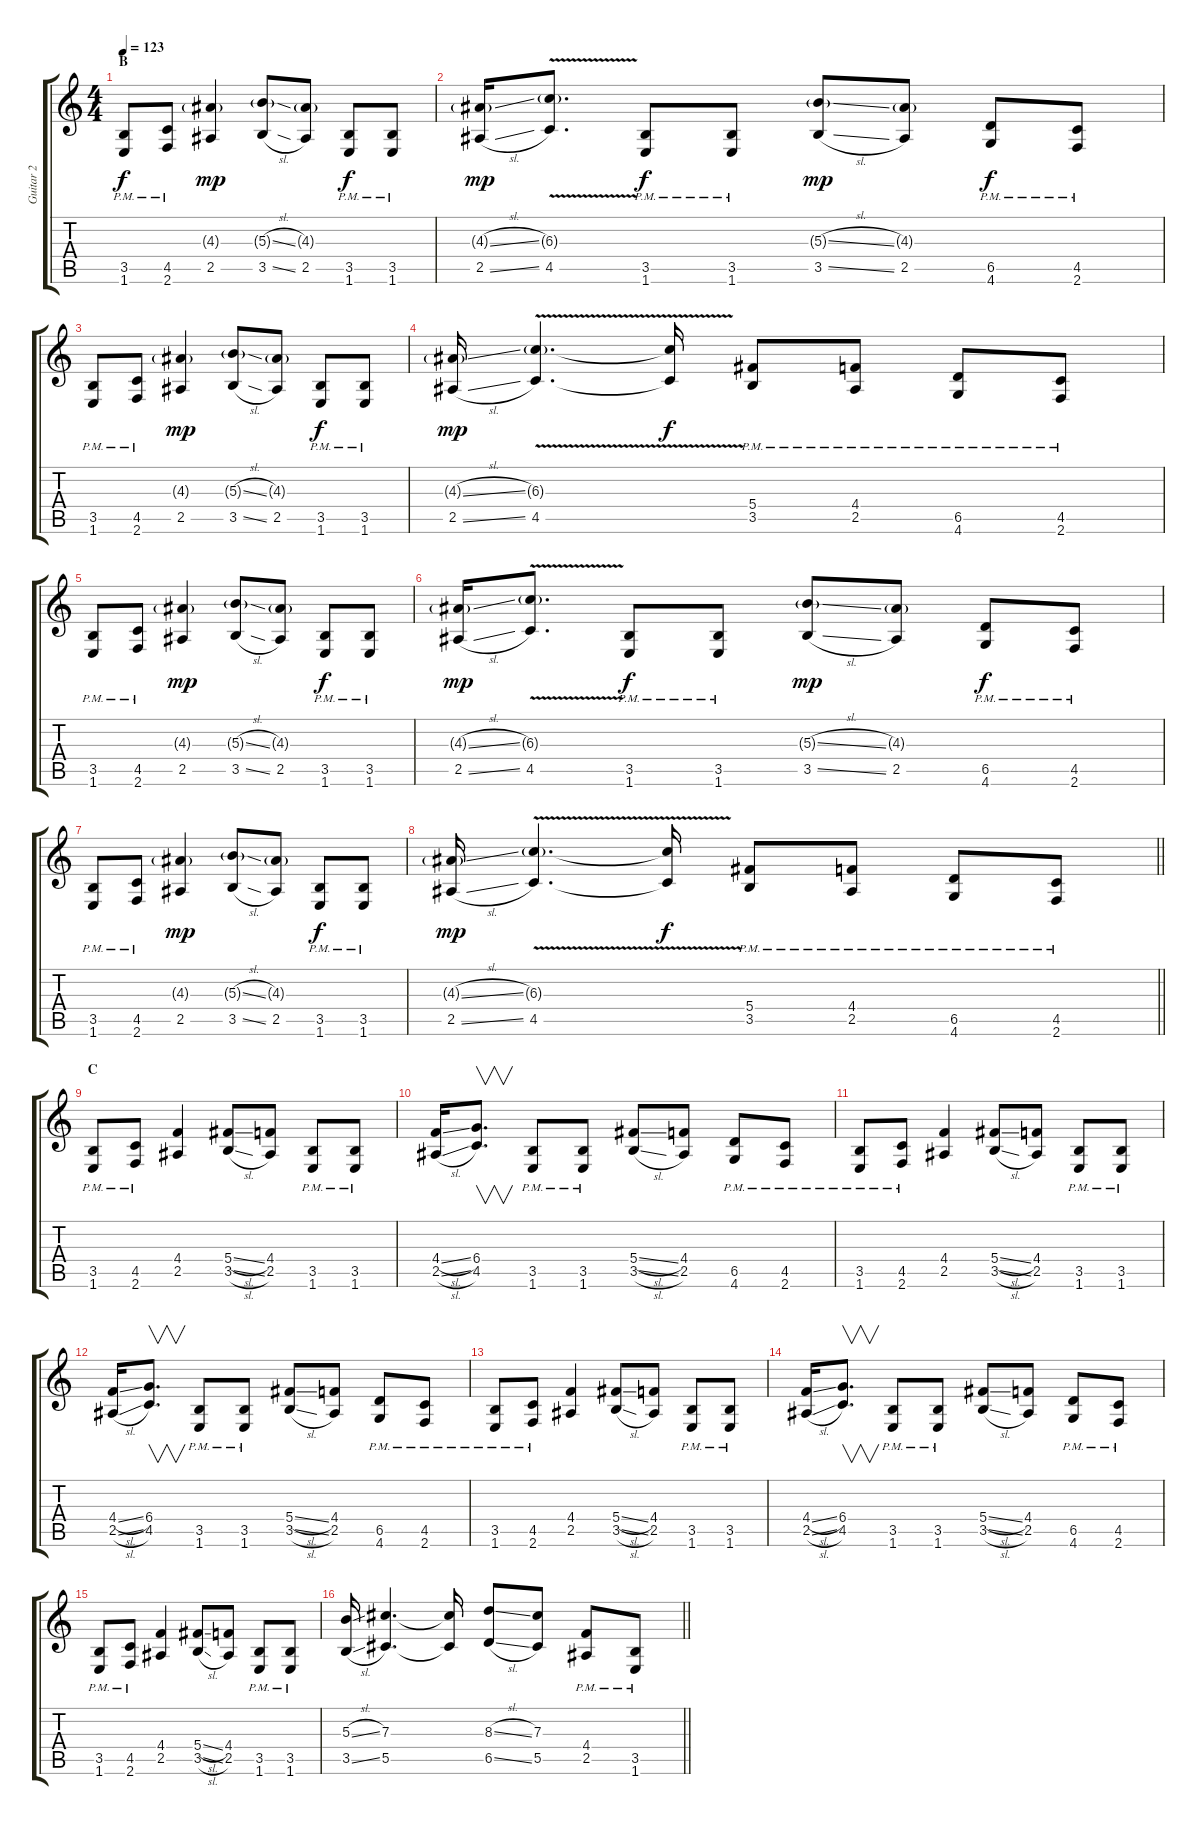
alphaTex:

\track ("Guitar 2" "Guitar 2") {instrument distortionguitar}
\staff {score tabs}
\tuning (Eb4 Bb3 Gb3 Db3 Ab2 Eb2) {hide}
\ts (4 4)
\section ("" "B")
\tempo 123
\clef g2
\ks c
(3.5{pm} 1.6{pm}).8{dy f} (4.5{pm} 2.6{pm}).8 (4.3{g} 2.5).4{dy mp} (5.3{sl g} 3.5{sl}).8 (4.3{g} 2.5).8 (3.5{pm} 1.6{pm}).8{dy f} (3.5{pm} 1.6{pm}).8 |
(4.3{sl g} 2.5{sl}).16{dy mp} (6.3{g} 4.5{v}).8{d} (3.5{pm} 1.6{pm}).8{dy f} (3.5{pm} 1.6{pm}).8 (5.3{sl g} 3.5{sl}).8{dy mp} (4.3{g} 2.5).8 (6.5{pm} 4.6{pm}).8{dy f} (4.5{pm} 2.6{pm}).8 |
(3.5{pm} 1.6{pm}).8 (4.5{pm} 2.6{pm}).8 (4.3{g} 2.5).4{dy mp} (5.3{sl g} 3.5{sl}).8 (4.3{g} 2.5).8 (3.5{pm} 1.6{pm}).8{dy f} (3.5{pm} 1.6{pm}).8 |
(4.3{sl g} 2.5{sl}).16{dy mp} (6.3{v g} 4.5{v}).4{d} (6.3{t} 4.5{t}).16{dy f} (5.4{pm} 3.5{pm}).8 (4.4{pm} 2.5{pm}).8 (6.5{pm} 4.6{pm}).8 (4.5{pm} 2.6{pm}).8 |
(3.5{pm} 1.6{pm}).8 (4.5{pm} 2.6{pm}).8 (4.3{g} 2.5).4{dy mp} (5.3{sl g} 3.5{sl}).8 (4.3{g} 2.5).8 (3.5{pm} 1.6{pm}).8{dy f} (3.5{pm} 1.6{pm}).8 |
(4.3{sl g} 2.5{sl}).16{dy mp} (6.3{g} 4.5{v}).8{d} (3.5{pm} 1.6{pm}).8{dy f} (3.5{pm} 1.6{pm}).8 (5.3{sl g} 3.5{sl}).8{dy mp} (4.3{g} 2.5).8 (6.5{pm} 4.6{pm}).8{dy f} (4.5{pm} 2.6{pm}).8 |
(3.5{pm} 1.6{pm}).8 (4.5{pm} 2.6{pm}).8 (4.3{g} 2.5).4{dy mp} (5.3{sl g} 3.5{sl}).8 (4.3{g} 2.5).8 (3.5{pm} 1.6{pm}).8{dy f} (3.5{pm} 1.6{pm}).8 |
\barLineRight lightlight
(4.3{sl g} 2.5{sl}).16{dy mp} (6.3{v g} 4.5{v}).4{d} (6.3{t} 4.5{t}).16{dy f} (5.4{pm} 3.5{pm}).8 (4.4{pm} 2.5{pm}).8 (6.5{pm} 4.6{pm}).8 (4.5{pm} 2.6{pm}).8 |
\section ("" "C")
(3.5{pm} 1.6{pm}).8 (4.5{pm} 2.6{pm}).8 (4.4 2.5).4 (5.4{sl} 3.5{sl}).8 (4.4 2.5).8 (3.5{pm} 1.6{pm}).8 (3.5{pm} 1.6{pm}).8 |
(4.4{sl} 2.5{sl}).16 (6.4 4.5).8{v d} (3.5{pm} 1.6{pm}).8 (3.5{pm} 1.6{pm}).8 (5.4{sl} 3.5{sl}).8 (4.4 2.5).8 (6.5{pm} 4.6{pm}).8 (4.5{pm} 2.6{pm}).8 |
(3.5{pm} 1.6{pm}).8 (4.5{pm} 2.6{pm}).8 (4.4 2.5).4 (5.4{sl} 3.5{sl}).8 (4.4 2.5).8 (3.5{pm} 1.6{pm}).8 (3.5{pm} 1.6{pm}).8 |
(4.4{sl} 2.5{sl}).16 (6.4 4.5).8{v d} (3.5{pm} 1.6{pm}).8 (3.5{pm} 1.6{pm}).8 (5.4{sl} 3.5{sl}).8 (4.4 2.5).8 (6.5{pm} 4.6{pm}).8 (4.5{pm} 2.6{pm}).8 |
(3.5{pm} 1.6{pm}).8 (4.5{pm} 2.6{pm}).8 (4.4 2.5).4 (5.4{sl} 3.5{sl}).8 (4.4 2.5).8 (3.5{pm} 1.6{pm}).8 (3.5{pm} 1.6{pm}).8 |
(4.4{sl} 2.5{sl}).16 (6.4 4.5).8{v d} (3.5{pm} 1.6{pm}).8 (3.5{pm} 1.6{pm}).8 (5.4{sl} 3.5{sl}).8 (4.4 2.5).8 (6.5{pm} 4.6{pm}).8 (4.5{pm} 2.6{pm}).8 |
(3.5{pm} 1.6{pm}).8 (4.5{pm} 2.6{pm}).8 (4.4 2.5).4 (5.4{sl} 3.5{sl}).8 (4.4 2.5).8 (3.5{pm} 1.6{pm}).8 (3.5{pm} 1.6{pm}).8 |
\barLineRight lightlight
(5.3{sl} 3.5{sl}).16 (7.3 5.5).4{d} (7.3{t} 5.5{t}).16 (8.3{sl} 6.5{sl}).8 (7.3 5.5).8 (4.4{pm} 2.5{pm}).8 (3.5{pm} 1.6{pm}).8
